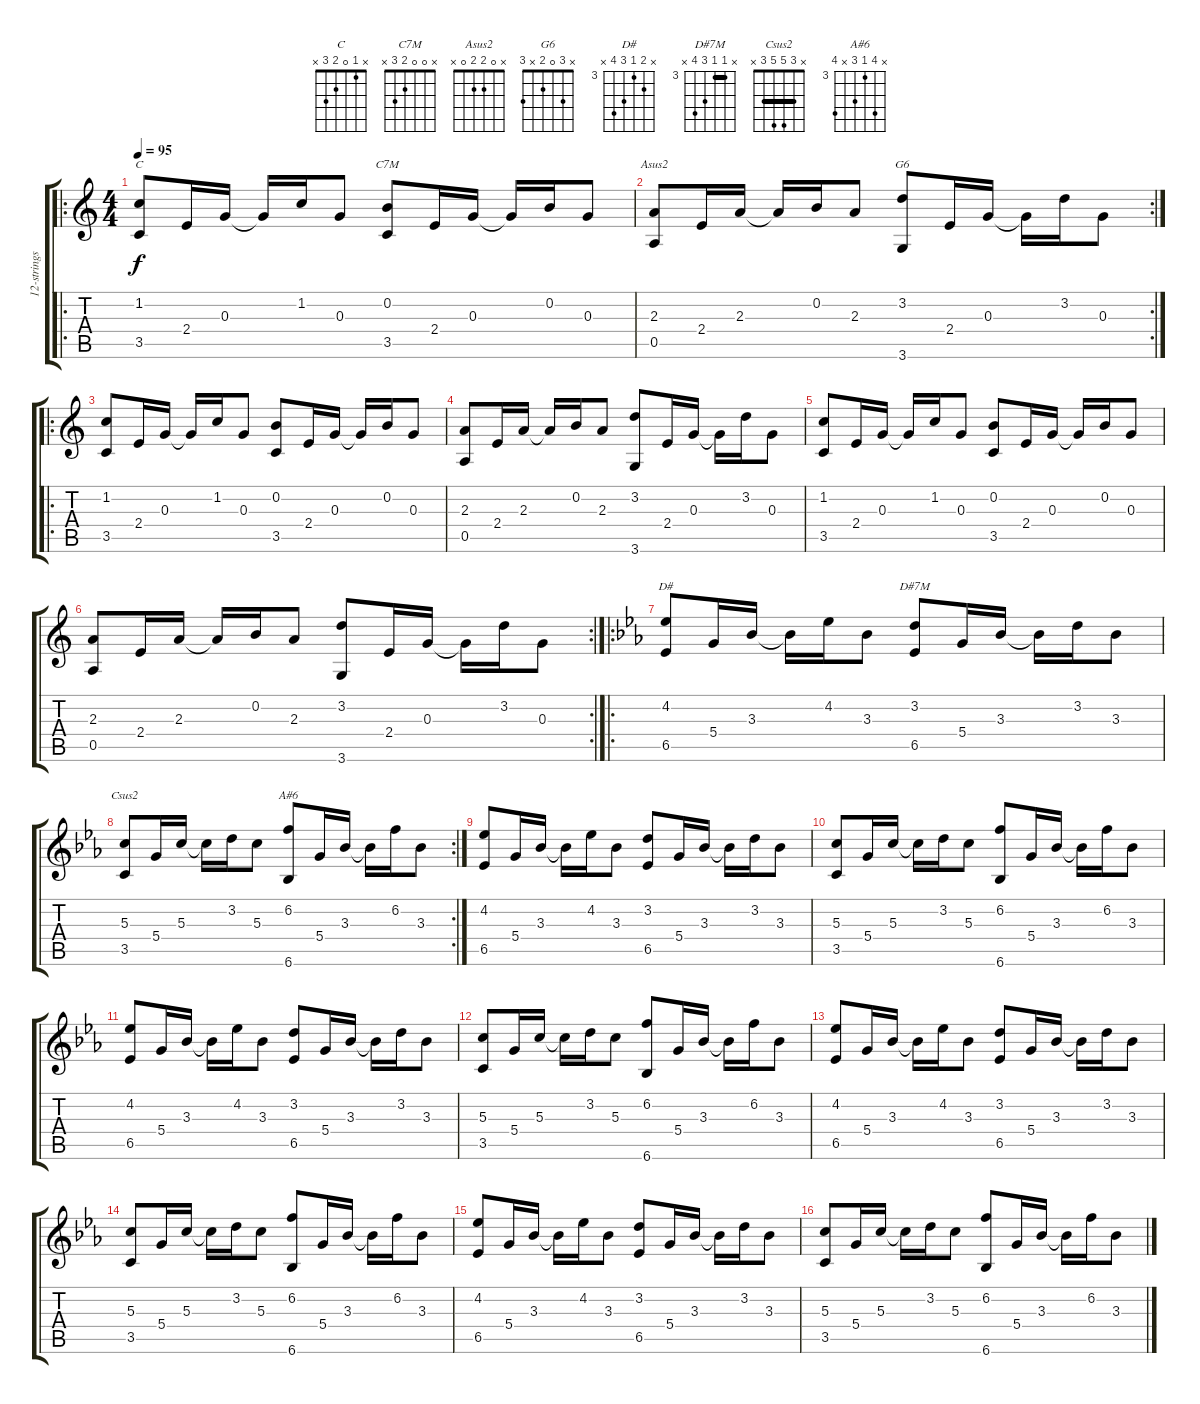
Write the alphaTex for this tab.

\track ("12-strings Guitar" "12-strings") {instrument acousticguitarsteel}
\staff {score tabs}
\tuning (E4 B3 G3 D3 A2 E2) {hide}
\chord ("C" x 1 0 2 3 x)
\chord ("C7M" x 0 0 2 3 x)
\chord ("Asus2" x 0 2 2 0 x)
\chord ("G6" x 3 0 2 x 3)
\chord ("D#" x 4 3 5 6 x) {firstfret 3}
\chord ("D#7M" x 3 3 5 6 x) {firstfret 3 barre 3}
\chord ("Csus2" x 3 5 5 3 x) {barre 3}
\chord ("A#6" x 6 3 5 x 6) {firstfret 3}
\ro
\ts (4 4)
\tempo 95
\clef g2
\ks c
(1.2 3.5).8{ch "C" dy f volume 11} 2.4.16 0.3.16 0.3{t}.16 1.2.16 0.3.8 (0.2 3.5).8{ch "C7M"} 2.4.16 0.3.16 0.3{t}.16 0.2.16 0.3.8 |
\rc 2
(2.3 0.5).8{ch "Asus2"} 2.4.16 2.3.16 2.3{t}.16 0.2.16 2.3.8 (3.2 3.6).8{ch "G6"} 2.4.16 0.3.16 0.3{t}.16 3.2.16 0.3.8 |
\ro
(1.2 3.5).8 2.4.16 0.3.16 0.3{t}.16 1.2.16 0.3.8 (0.2 3.5).8 2.4.16 0.3.16 0.3{t}.16 0.2.16 0.3.8 |
(2.3 0.5).8 2.4.16 2.3.16 2.3{t}.16 0.2.16 2.3.8 (3.2 3.6).8 2.4.16 0.3.16 0.3{t}.16 3.2.16 0.3.8 |
(1.2 3.5).8 2.4.16 0.3.16 0.3{t}.16 1.2.16 0.3.8 (0.2 3.5).8 2.4.16 0.3.16 0.3{t}.16 0.2.16 0.3.8 |
\rc 2
(2.3 0.5).8 2.4.16 2.3.16 2.3{t}.16 0.2.16 2.3.8 (3.2 3.6).8 2.4.16 0.3.16 0.3{t}.16 3.2.16 0.3.8 |
\ro
\ks eb
(4.2 6.5).8{ch "D#"} 5.4.16 3.3.16 3.3{t}.16 4.2.16 3.3.8 (3.2 6.5).8{ch "D#7M"} 5.4.16 3.3.16 3.3{t}.16 3.2.16 3.3.8 |
\rc 2
(5.3 3.5).8{ch "Csus2"} 5.4.16 5.3.16 5.3{t}.16 3.2.16 5.3.8 (6.2 6.6).8{ch "A#6"} 5.4.16 3.3.16 3.3{t}.16 6.2.16 3.3.8 |
(4.2 6.5).8{volume 9} 5.4.16 3.3.16 3.3{t}.16 4.2.16 3.3.8 (3.2 6.5).8 5.4.16 3.3.16 3.3{t}.16 3.2.16 3.3.8 |
(5.3 3.5).8 5.4.16 5.3.16 5.3{t}.16 3.2.16 5.3.8 (6.2 6.6).8 5.4.16 3.3.16 3.3{t}.16 6.2.16 3.3.8 |
(4.2 6.5).8{volume 6} 5.4.16 3.3.16 3.3{t}.16 4.2.16 3.3.8 (3.2 6.5).8 5.4.16 3.3.16 3.3{t}.16 3.2.16 3.3.8 |
(5.3 3.5).8 5.4.16 5.3.16 5.3{t}.16 3.2.16 5.3.8 (6.2 6.6).8 5.4.16 3.3.16 3.3{t}.16 6.2.16 3.3.8 |
(4.2 6.5).8{volume 3} 5.4.16 3.3.16 3.3{t}.16 4.2.16 3.3.8 (3.2 6.5).8 5.4.16 3.3.16 3.3{t}.16 3.2.16 3.3.8 |
(5.3 3.5).8 5.4.16 5.3.16 5.3{t}.16 3.2.16 5.3.8 (6.2 6.6).8 5.4.16 3.3.16 3.3{t}.16 6.2.16 3.3.8 |
(4.2 6.5).8{volume 2} 5.4.16 3.3.16 3.3{t}.16 4.2.16 3.3.8 (3.2 6.5).8 5.4.16 3.3.16 3.3{t}.16 3.2.16 3.3.8 |
(5.3 3.5).8 5.4.16 5.3.16 5.3{t}.16 3.2.16 5.3.8 (6.2 6.6).8 5.4.16 3.3.16 3.3{t}.16 6.2.16 3.3.8
